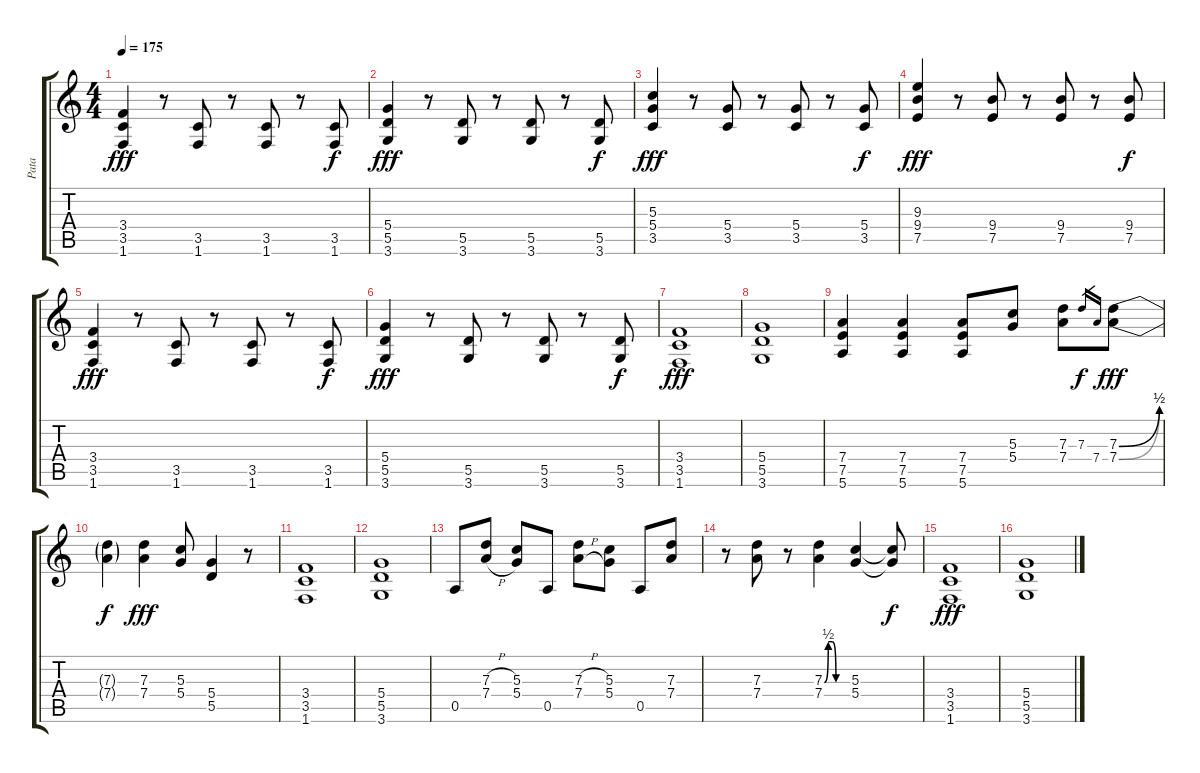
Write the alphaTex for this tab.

\track ("Pata" "Pata") {instrument distortionguitar}
\staff {score tabs}
\tuning (E4 B3 G3 D3 A2 E2) {hide}
\ts (4 4)
\tempo 175
\clef g2
\ks c
(3.4 3.5 1.6).4{dy fff} r.8 (3.5 1.6).8 r.8 (3.5 1.6).8 r.8 (3.5 1.6).8{dy f} |
(5.4 5.5 3.6).4{dy fff} r.8 (5.5 3.6).8 r.8 (5.5 3.6).8 r.8 (5.5 3.6).8{dy f} |
(5.3 5.4 3.5).4{dy fff} r.8 (5.4 3.5).8 r.8 (5.4 3.5).8 r.8 (5.4 3.5).8{dy f} |
(9.3 9.4 7.5).4{dy fff} r.8 (9.4 7.5).8 r.8 (9.4 7.5).8 r.8 (9.4 7.5).8{dy f} |
(3.4 3.5 1.6).4{dy fff} r.8 (3.5 1.6).8 r.8 (3.5 1.6).8 r.8 (3.5 1.6).8{dy f} |
(5.4 5.5 3.6).4{dy fff} r.8 (5.5 3.6).8 r.8 (5.5 3.6).8 r.8 (5.5 3.6).8{dy f} |
(3.4 3.5 1.6).1{dy fff} |
(5.4 5.5 3.6).1 |
(7.4 7.5 5.6).4 (7.4 7.5 5.6).4 (7.4 7.5 5.6).8 (5.3 5.4).8 (7.3 7.4).8 7.3.16{gr dy f} 7.4.16{gr} (7.3{be (bend 0 0 60 2)} 7.4{be (bend 0 0 60 2)}).8{dy fff} |
(7.3{t} 7.4{t}).4{dy f} (7.3 7.4).4{dy fff} (5.3 5.4).8 (5.4 5.5).4 r.8 |
(3.4 3.5 1.6).1 |
(5.4 5.5 3.6).1 |
0.5.8 (7.3{h} 7.4{h}).8 (5.3 5.4).8 0.5.8 (7.3{h} 7.4{h}).8 (5.3 5.4).8 0.5.8 (7.3 7.4).8 |
r.8 (7.3 7.4).8 r.8 (7.3{be (custom 0 0 10 2 20 2 30 0 60 0)} 7.4).4 (5.3 5.4).4 (5.3{t} 5.4{t}).8{dy f} |
(3.4 3.5 1.6).1{dy fff} |
(5.4 5.5 3.6).1
